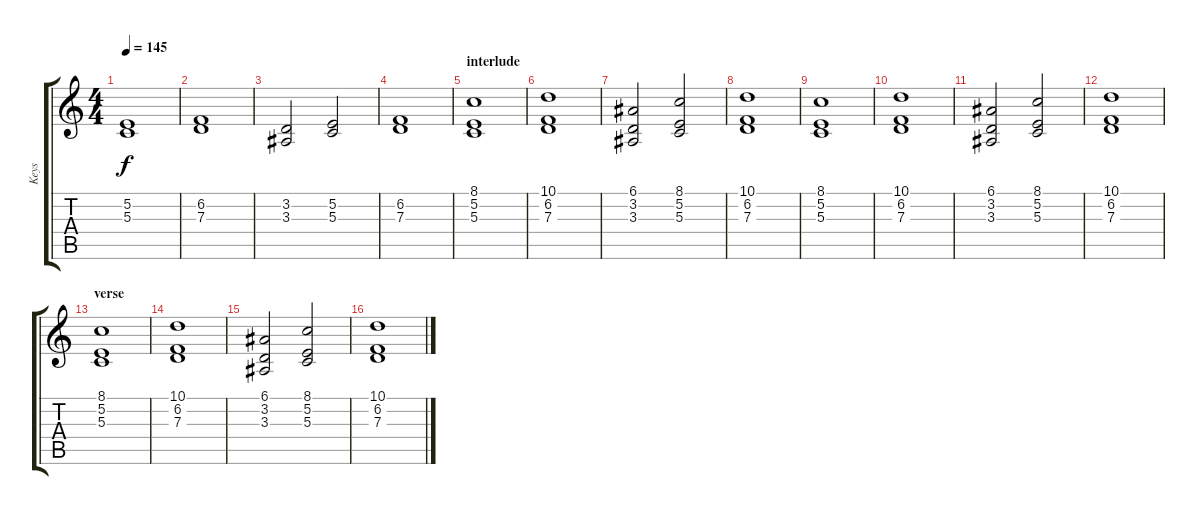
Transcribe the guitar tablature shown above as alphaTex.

\track ("Keys" "Keys") {instrument stringensemble1}
\staff {score tabs}
\tuning (E4 B3 G3 D3 A2 E2) {hide}
\ts (4 4)
\tempo 145
\clef g2
\ks c
(5.2 5.3).1{dy f} |
(6.2 7.3).1 |
(3.2 3.3).2 (5.2 5.3).2 |
(6.2 7.3).1 |
\section ("" "interlude")
(8.1 5.2 5.3).1 |
(10.1 6.2 7.3).1 |
(6.1 3.2 3.3).2 (8.1 5.2 5.3).2 |
(10.1 6.2 7.3).1 |
(8.1 5.2 5.3).1 |
(10.1 6.2 7.3).1 |
(6.1 3.2 3.3).2 (8.1 5.2 5.3).2 |
(10.1 6.2 7.3).1 |
\section ("" "verse")
(8.1 5.2 5.3).1 |
(10.1 6.2 7.3).1 |
(6.1 3.2 3.3).2 (8.1 5.2 5.3).2 |
(10.1 6.2 7.3).1
